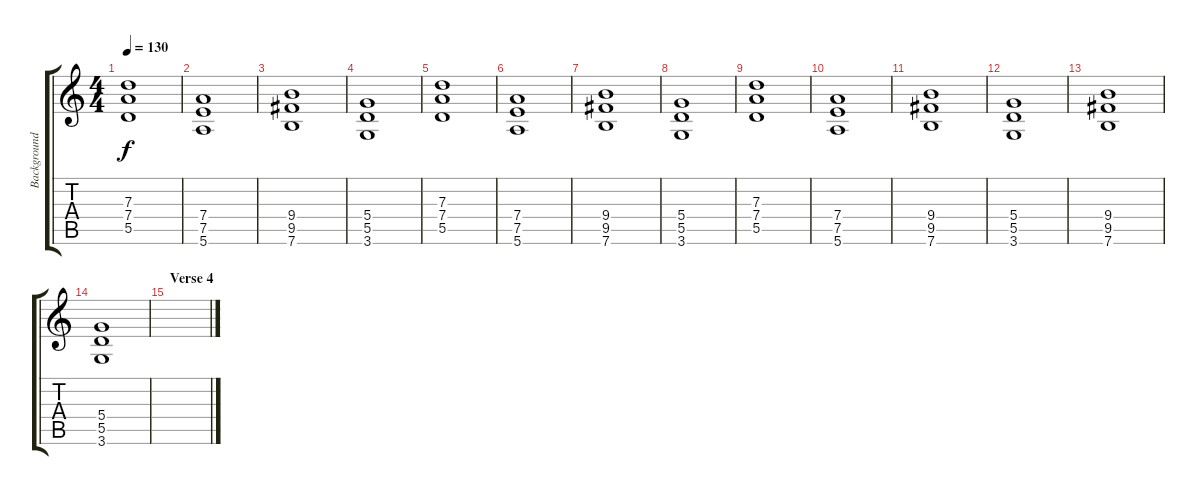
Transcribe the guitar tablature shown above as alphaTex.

\track ("Background Guitar" "Background") {instrument distortionguitar}
\staff {score tabs}
\tuning (E4 B3 G3 D3 A2 E2) {hide}
\ts (4 4)
\tempo 130
\clef g2
\ks c
(7.3 7.4 5.5).1{dy f} |
(7.4 7.5 5.6).1 |
(9.4 9.5 7.6).1 |
(5.4 5.5 3.6).1 |
(7.3 7.4 5.5).1 |
(7.4 7.5 5.6).1 |
(9.4 9.5 7.6).1 |
(5.4 5.5 3.6).1 |
(7.3 7.4 5.5).1 |
(7.4 7.5 5.6).1 |
(9.4 9.5 7.6).1 |
(5.4 5.5 3.6).1 |
(9.4 9.5 7.6).1 |
(5.4 5.5 3.6).1 |
\section ("" "Verse 4")
